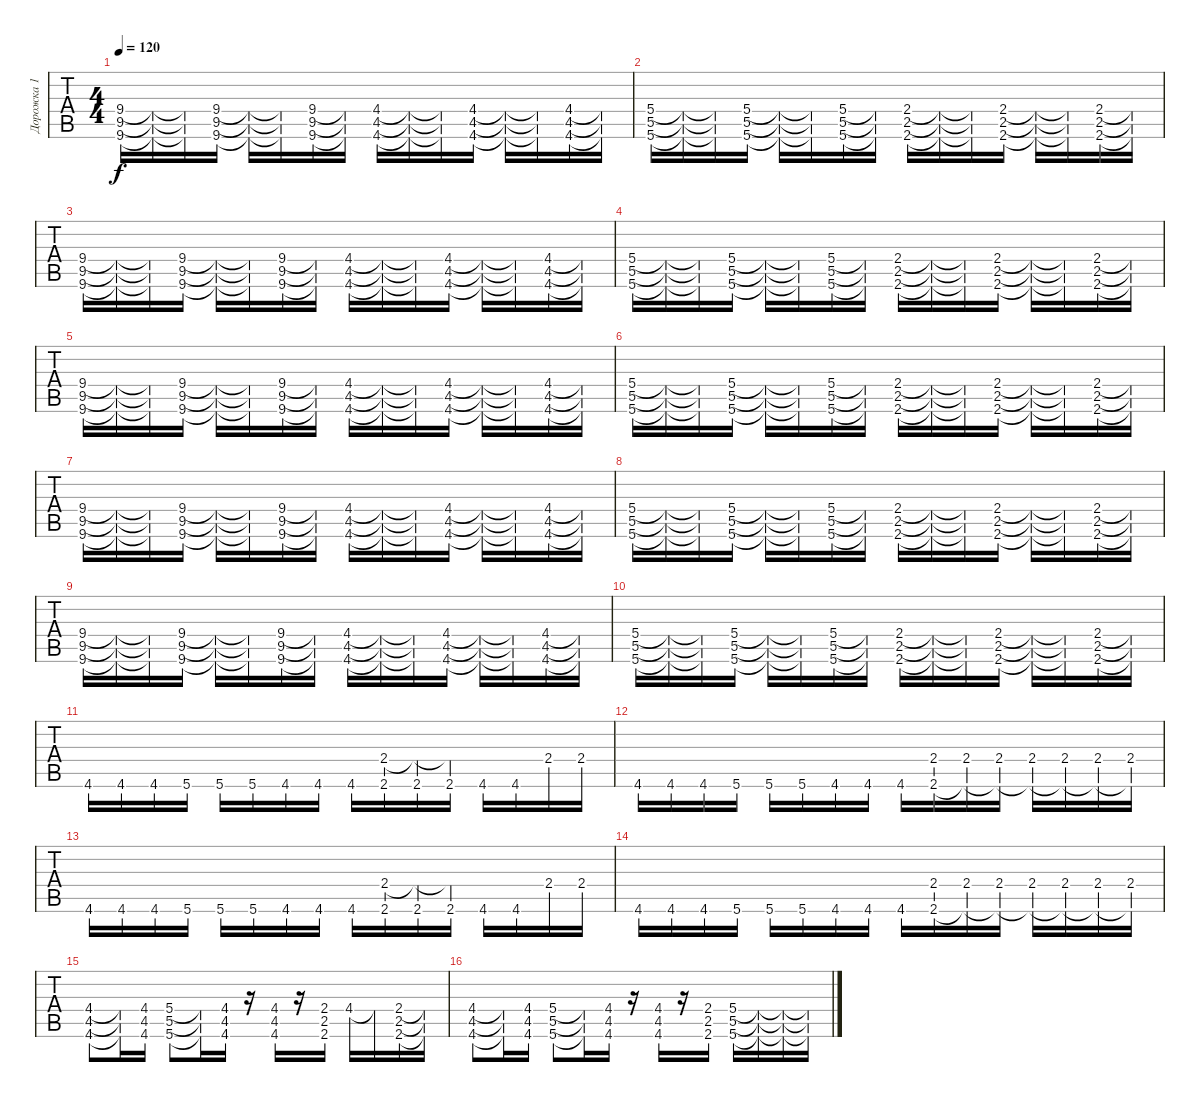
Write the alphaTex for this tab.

\track ("Дорожка 1" "Дорожка 1") {instrument distortionguitar}
\staff {tabs}
\tuning (D4 A3 F3 C3 G2 C2) {hide}
\ts (4 4)
\tempo 120
\clef g2
\ks c
(9.4 9.5 9.6).16{dy f} (9.4{t} 9.5{t} 9.6{t}).16 (9.4{t} 9.5{t} 9.6{t}).16 (9.4 9.5 9.6).16 (9.4{t} 9.5{t} 9.6{t}).16 (9.4{t} 9.5{t} 9.6{t}).16 (9.4 9.5 9.6).16 (9.4{t} 9.5{t} 9.6{t}).16 (4.4 4.5 4.6).16 (4.4{t} 4.5{t} 4.6{t}).16 (4.4{t} 4.5{t} 4.6{t}).16 (4.4 4.5 4.6).16 (4.4{t} 4.5{t} 4.6{t}).16 (4.4{t} 4.5{t} 4.6{t}).16 (4.4 4.5 4.6).16 (4.4{t} 4.5{t} 4.6{t}).16 |
(5.4 5.5 5.6).16 (5.4{t} 5.5{t} 5.6{t}).16 (5.4{t} 5.5{t} 5.6{t}).16 (5.4 5.5 5.6).16 (5.4{t} 5.5{t} 5.6{t}).16 (5.4{t} 5.5{t} 5.6{t}).16 (5.4 5.5 5.6).16 (5.4{t} 5.5{t} 5.6{t}).16 (2.4 2.5 2.6).16 (2.4{t} 2.5{t} 2.6{t}).16 (2.4{t} 2.5{t} 2.6{t}).16 (2.4 2.5 2.6).16 (2.4{t} 2.5{t} 2.6{t}).16 (2.4{t} 2.5{t} 2.6{t}).16 (2.4 2.5 2.6).16 (2.4{t} 2.5{t} 2.6{t}).16 |
(9.4 9.5 9.6).16 (9.4{t} 9.5{t} 9.6{t}).16 (9.4{t} 9.5{t} 9.6{t}).16 (9.4 9.5 9.6).16 (9.4{t} 9.5{t} 9.6{t}).16 (9.4{t} 9.5{t} 9.6{t}).16 (9.4 9.5 9.6).16 (9.4{t} 9.5{t} 9.6{t}).16 (4.4 4.5 4.6).16 (4.4{t} 4.5{t} 4.6{t}).16 (4.4{t} 4.5{t} 4.6{t}).16 (4.4 4.5 4.6).16 (4.4{t} 4.5{t} 4.6{t}).16 (4.4{t} 4.5{t} 4.6{t}).16 (4.4 4.5 4.6).16 (4.4{t} 4.5{t} 4.6{t}).16 |
(5.4 5.5 5.6).16 (5.4{t} 5.5{t} 5.6{t}).16 (5.4{t} 5.5{t} 5.6{t}).16 (5.4 5.5 5.6).16 (5.4{t} 5.5{t} 5.6{t}).16 (5.4{t} 5.5{t} 5.6{t}).16 (5.4 5.5 5.6).16 (5.4{t} 5.5{t} 5.6{t}).16 (2.4 2.5 2.6).16 (2.4{t} 2.5{t} 2.6{t}).16 (2.4{t} 2.5{t} 2.6{t}).16 (2.4 2.5 2.6).16 (2.4{t} 2.5{t} 2.6{t}).16 (2.4{t} 2.5{t} 2.6{t}).16 (2.4 2.5 2.6).16 (2.4{t} 2.5{t} 2.6{t}).16 |
(9.4 9.5 9.6).16 (9.4{t} 9.5{t} 9.6{t}).16 (9.4{t} 9.5{t} 9.6{t}).16 (9.4 9.5 9.6).16 (9.4{t} 9.5{t} 9.6{t}).16 (9.4{t} 9.5{t} 9.6{t}).16 (9.4 9.5 9.6).16 (9.4{t} 9.5{t} 9.6{t}).16 (4.4 4.5 4.6).16 (4.4{t} 4.5{t} 4.6{t}).16 (4.4{t} 4.5{t} 4.6{t}).16 (4.4 4.5 4.6).16 (4.4{t} 4.5{t} 4.6{t}).16 (4.4{t} 4.5{t} 4.6{t}).16 (4.4 4.5 4.6).16 (4.4{t} 4.5{t} 4.6{t}).16 |
(5.4 5.5 5.6).16 (5.4{t} 5.5{t} 5.6{t}).16 (5.4{t} 5.5{t} 5.6{t}).16 (5.4 5.5 5.6).16 (5.4{t} 5.5{t} 5.6{t}).16 (5.4{t} 5.5{t} 5.6{t}).16 (5.4 5.5 5.6).16 (5.4{t} 5.5{t} 5.6{t}).16 (2.4 2.5 2.6).16 (2.4{t} 2.5{t} 2.6{t}).16 (2.4{t} 2.5{t} 2.6{t}).16 (2.4 2.5 2.6).16 (2.4{t} 2.5{t} 2.6{t}).16 (2.4{t} 2.5{t} 2.6{t}).16 (2.4 2.5 2.6).16 (2.4{t} 2.5{t} 2.6{t}).16 |
(9.4 9.5 9.6).16 (9.4{t} 9.5{t} 9.6{t}).16 (9.4{t} 9.5{t} 9.6{t}).16 (9.4 9.5 9.6).16 (9.4{t} 9.5{t} 9.6{t}).16 (9.4{t} 9.5{t} 9.6{t}).16 (9.4 9.5 9.6).16 (9.4{t} 9.5{t} 9.6{t}).16 (4.4 4.5 4.6).16 (4.4{t} 4.5{t} 4.6{t}).16 (4.4{t} 4.5{t} 4.6{t}).16 (4.4 4.5 4.6).16 (4.4{t} 4.5{t} 4.6{t}).16 (4.4{t} 4.5{t} 4.6{t}).16 (4.4 4.5 4.6).16 (4.4{t} 4.5{t} 4.6{t}).16 |
(5.4 5.5 5.6).16 (5.4{t} 5.5{t} 5.6{t}).16 (5.4{t} 5.5{t} 5.6{t}).16 (5.4 5.5 5.6).16 (5.4{t} 5.5{t} 5.6{t}).16 (5.4{t} 5.5{t} 5.6{t}).16 (5.4 5.5 5.6).16 (5.4{t} 5.5{t} 5.6{t}).16 (2.4 2.5 2.6).16 (2.4{t} 2.5{t} 2.6{t}).16 (2.4{t} 2.5{t} 2.6{t}).16 (2.4 2.5 2.6).16 (2.4{t} 2.5{t} 2.6{t}).16 (2.4{t} 2.5{t} 2.6{t}).16 (2.4 2.5 2.6).16 (2.4{t} 2.5{t} 2.6{t}).16 |
(9.4 9.5 9.6).16 (9.4{t} 9.5{t} 9.6{t}).16 (9.4{t} 9.5{t} 9.6{t}).16 (9.4 9.5 9.6).16 (9.4{t} 9.5{t} 9.6{t}).16 (9.4{t} 9.5{t} 9.6{t}).16 (9.4 9.5 9.6).16 (9.4{t} 9.5{t} 9.6{t}).16 (4.4 4.5 4.6).16 (4.4{t} 4.5{t} 4.6{t}).16 (4.4{t} 4.5{t} 4.6{t}).16 (4.4 4.5 4.6).16 (4.4{t} 4.5{t} 4.6{t}).16 (4.4{t} 4.5{t} 4.6{t}).16 (4.4 4.5 4.6).16 (4.4{t} 4.5{t} 4.6{t}).16 |
(5.4 5.5 5.6).16 (5.4{t} 5.5{t} 5.6{t}).16 (5.4{t} 5.5{t} 5.6{t}).16 (5.4 5.5 5.6).16 (5.4{t} 5.5{t} 5.6{t}).16 (5.4{t} 5.5{t} 5.6{t}).16 (5.4 5.5 5.6).16 (5.4{t} 5.5{t} 5.6{t}).16 (2.4 2.5 2.6).16 (2.4{t} 2.5{t} 2.6{t}).16 (2.4{t} 2.5{t} 2.6{t}).16 (2.4 2.5 2.6).16 (2.4{t} 2.5{t} 2.6{t}).16 (2.4{t} 2.5{t} 2.6{t}).16 (2.4 2.5 2.6).16 (2.4{t} 2.5{t} 2.6{t}).16 |
4.6.16 4.6.16 4.6.16 5.6.16 5.6.16 5.6.16 4.6.16 4.6.16 4.6.16 (2.4 2.6).16 (2.4{t} 2.6).16 (2.4{t} 2.6).16 4.6.16 4.6.16 2.4.16 2.4.16 |
4.6.16 4.6.16 4.6.16 5.6.16 5.6.16 5.6.16 4.6.16 4.6.16 4.6.16 (2.4 2.6).16 (2.4 2.6{t}).16 (2.4 2.6{t}).16 (2.4 2.6{t}).16 (2.4 2.6{t}).16 (2.4 2.6{t}).16 (2.4 2.6{t}).16 |
4.6.16 4.6.16 4.6.16 5.6.16 5.6.16 5.6.16 4.6.16 4.6.16 4.6.16 (2.4 2.6).16 (2.4{t} 2.6).16 (2.4{t} 2.6).16 4.6.16 4.6.16 2.4.16 2.4.16 |
4.6.16 4.6.16 4.6.16 5.6.16 5.6.16 5.6.16 4.6.16 4.6.16 4.6.16 (2.4 2.6).16 (2.4 2.6{t}).16 (2.4 2.6{t}).16 (2.4 2.6{t}).16 (2.4 2.6{t}).16 (2.4 2.6{t}).16 (2.4 2.6{t}).16 |
(4.4 4.5 4.6).8 (4.4{t} 4.5{t} 4.6{t}).16 (4.4 4.5 4.6).16 (5.4 5.5 5.6).8 (5.4{t} 5.5{t} 5.6{t}).16 (4.4 4.5 4.6).16 r.16 (4.4 4.5 4.6).16 r.16 (2.4 2.5 2.6).16 4.4.16 4.4{t}.16 (2.4 2.5 2.6).16 (2.4{t} 2.5{t} 2.6{t}).16 |
(4.4 4.5 4.6).8 (4.4{t} 4.5{t} 4.6{t}).16 (4.4 4.5 4.6).16 (5.4 5.5 5.6).8 (5.4{t} 5.5{t} 5.6{t}).16 (4.4 4.5 4.6).16 r.16 (4.4 4.5 4.6).16 r.16 (2.4 2.5 2.6).16 (5.4 5.5 5.6).16 (5.4{t} 5.5{t} 5.6{t}).16 (5.4{t} 5.5{t} 5.6{t}).16 (5.4{t} 5.5{t} 5.6{t}).16
